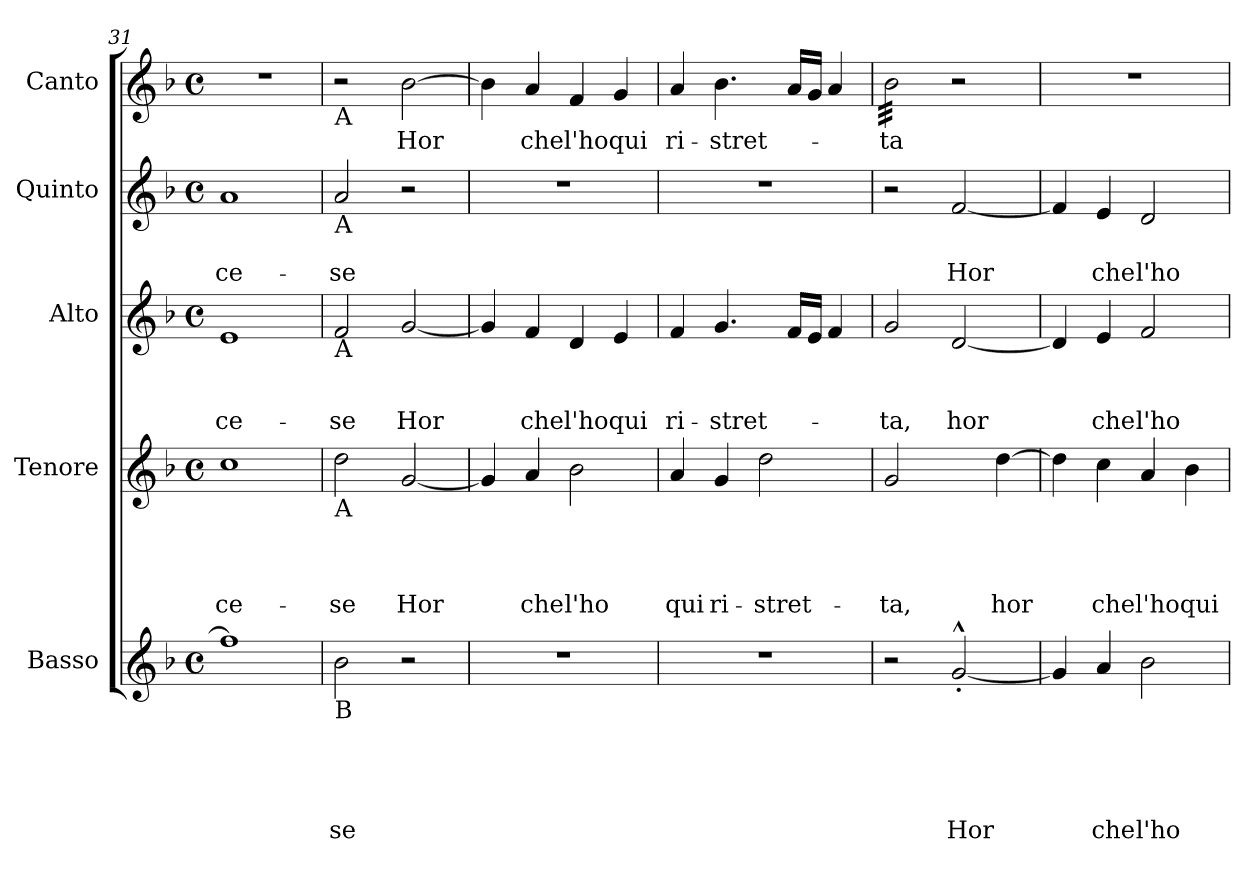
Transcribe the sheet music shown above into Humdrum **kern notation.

**kern	**text	**text	**text	**text	**text	**kern	**text	**text	**text	**text	**kern	**text	**text	**text	**kern	**text	**text	**kern	**text
*part5	*part5	*part5	*part5	*part5	*part5	*part4	*part4	*part4	*part4	*part4	*part3	*part3	*part3	*part3	*part2	*part2	*part2	*part1	*part1
*staff5	*staff5	*staff5	*staff5	*staff5	*staff5	*staff4	*staff4	*staff4	*staff4	*staff4	*staff3	*staff3	*staff3	*staff3	*staff2	*staff2	*staff2	*staff1	*staff1
*I"Basso	*	*	*	*	*	*I"Tenore	*	*	*	*	*I"Alto	*	*	*	*I"Quinto	*	*	*I"Canto	*
*clefG2	*	*	*	*	*	*clefG2	*	*	*	*	*clefG2	*	*	*	*clefG2	*	*	*clefG2	*
*k[b-]	*	*	*	*	*	*k[b-]	*	*	*	*	*k[b-]	*	*	*	*k[b-]	*	*	*k[b-]	*
*F:	*	*	*	*	*	*F:	*	*	*	*	*F:	*	*	*	*F:	*	*	*F:	*
*M4/4	*	*	*	*	*	*M4/4	*	*	*	*	*M4/4	*	*	*	*M4/4	*	*	*M4/4	*
*met(c)	*	*	*	*	*	*met(c)	*	*	*	*	*met(c)	*	*	*	*met(c)	*	*	*met(c)	*
=31	=31	=31	=31	=31	=31	=31	=31	=31	=31	=31	=31	=31	=31	=31	=31	=31	=31	=31	=31
!	!	!	!	!	!	!	!	!	!	!LO:LY:b	!	!	!	!LO:LY:b	!	!	!LO:LY:b	!	!
1ff]	.	.	.	.	.	1cc	.	.	.	-ce-	1e	.	.	-ce-	1a	.	-ce-	1r	.
!!LO:LB:g=z
=32	=32	=32	=32	=32	=32	=32	=32	=32	=32	=32	=32	=32	=32	=32	=32	=32	=32	=32	=32
!	!	!	!	!	!	!	!	!	!	!	!	!	!	!	!	!	!	!LO:TX:b:t=A	!
!	!	!	!	!	!	!	!	!	!	!	!	!	!	!	!LO:TX:b:t=A	!	!	!	!
!	!	!	!	!	!	!	!	!	!	!	!LO:TX:b:t=A	!	!	!	!	!	!	!	!
!	!	!	!	!	!	!LO:TX:b:t=A	!	!	!	!	!	!	!	!	!	!	!	!	!
!LO:TX:b:t=B	!	!	!	!	!	!	!	!	!	!	!	!	!	!	!	!	!	!	!
!	!	!	!	!	!LO:LY:b	!	!	!	!	!LO:LY:b	!	!	!	!LO:LY:b	!	!	!LO:LY:b	!	!
2b-\	.	.	.	.	-se	2dd\	.	.	.	-se	2f/	.	.	-se	2a/	.	-se	2r	.
!	!	!	!	!	!	!	!	!	!	!LO:LY:b	!	!	!	!LO:LY:b	!	!	!	!	!LO:LY:b
2r	.	.	.	.	.	[<2g/	.	.	.	Hor	[<2g/	.	.	Hor	2r	.	.	[>2b-\	Hor
=33	=33	=33	=33	=33	=33	=33	=33	=33	=33	=33	=33	=33	=33	=33	=33	=33	=33	=33	=33
1r	.	.	.	.	.	4g/]	.	.	.	.	4g/]	.	.	.	1r	.	.	4b-\]	.
!	!	!	!	!	!	!	!	!	!	!LO:LY:b	!	!	!	!LO:LY:b	!	!	!	!	!LO:LY:b
.	.	.	.	.	.	4a/	.	.	.	che	4f/	.	.	che	.	.	.	4a/	che
!	!	!	!	!	!	!	!	!	!	!LO:LY:b	!	!	!	!LO:LY:b	!	!	!	!	!LO:LY:b
.	.	.	.	.	.	2b-\	.	.	.	l'ho	4d/	.	.	l'ho	.	.	.	4f/	l'ho
!	!	!	!	!	!	!	!	!	!	!	!	!	!	!LO:LY:b	!	!	!	!	!LO:LY:b
.	.	.	.	.	.	.	.	.	.	.	4e/	.	.	qui	.	.	.	4g/	qui
=34	=34	=34	=34	=34	=34	=34	=34	=34	=34	=34	=34	=34	=34	=34	=34	=34	=34	=34	=34
!	!	!	!	!	!	!	!	!	!	!LO:LY:b	!	!	!	!LO:LY:b	!	!	!	!	!LO:LY:b
1r	.	.	.	.	.	4a/	.	.	.	qui	4f/	.	.	ri-	1r	.	.	4a/	ri-
!	!	!	!	!	!	!	!	!	!	!LO:LY:b	!	!	!	!LO:LY:b	!	!	!	!	!LO:LY:b
.	.	.	.	.	.	4g/	.	.	.	ri-	4.g/	.	.	-stret-	.	.	.	4.b-\	-stret-
!	!	!	!	!	!	!	!	!	!	!LO:LY:b	!	!	!	!	!	!	!	!	!
.	.	.	.	.	.	2dd\	.	.	.	-stret-	.	.	.	.	.	.	.	.	.
.	.	.	.	.	.	.	.	.	.	.	16f/LL	.	.	.	.	.	.	16a/LL	.
.	.	.	.	.	.	.	.	.	.	.	16e/JJ	.	.	.	.	.	.	16g/JJ	.
.	.	.	.	.	.	.	.	.	.	.	4f/	.	.	.	.	.	.	4a/	.
=35	=35	=35	=35	=35	=35	=35	=35	=35	=35	=35	=35	=35	=35	=35	=35	=35	=35	=35	=35
!	!	!	!	!	!	!	!	!	!	!LO:LY:b	!	!	!	!LO:LY:b	!	!	!	!	!LO:LY:b
*	*	*	*	*	*	*	*	*	*	*	*	*	*	*	*	*	*	*tremolo	*
2r	.	.	.	.	.	2g/	.	.	.	-ta,	2g/	.	.	-ta,	2r	.	.	32b-\LLL	-ta
.	.	.	.	.	.	.	.	.	.	.	.	.	.	.	.	.	.	32b-\	.
.	.	.	.	.	.	.	.	.	.	.	.	.	.	.	.	.	.	32b-\	.
.	.	.	.	.	.	.	.	.	.	.	.	.	.	.	.	.	.	32b-\	.
.	.	.	.	.	.	.	.	.	.	.	.	.	.	.	.	.	.	32b-\	.
.	.	.	.	.	.	.	.	.	.	.	.	.	.	.	.	.	.	32b-\	.
.	.	.	.	.	.	.	.	.	.	.	.	.	.	.	.	.	.	32b-\	.
.	.	.	.	.	.	.	.	.	.	.	.	.	.	.	.	.	.	32b-\	.
.	.	.	.	.	.	.	.	.	.	.	.	.	.	.	.	.	.	32b-\	.
.	.	.	.	.	.	.	.	.	.	.	.	.	.	.	.	.	.	32b-\	.
.	.	.	.	.	.	.	.	.	.	.	.	.	.	.	.	.	.	32b-\	.
.	.	.	.	.	.	.	.	.	.	.	.	.	.	.	.	.	.	32b-\	.
.	.	.	.	.	.	.	.	.	.	.	.	.	.	.	.	.	.	32b-\	.
.	.	.	.	.	.	.	.	.	.	.	.	.	.	.	.	.	.	32b-\	.
.	.	.	.	.	.	.	.	.	.	.	.	.	.	.	.	.	.	32b-\	.
.	.	.	.	.	.	.	.	.	.	.	.	.	.	.	.	.	.	32b-\JJJ	.
*	*	*	*	*	*	*	*	*	*	*	*	*	*	*	*	*	*	*Xtremolo	*
!	!	!	!	!	!LO:LY:b	!	!	!	!	!	!	!	!	!LO:LY:b	!	!	!LO:LY:b	!	!
[<2g^^<'</	.	.	.	.	Hor	4ryy	.	.	.	.	[<2d/	.	.	hor	[<2f/	.	Hor	2r	.
!	!	!	!	!	!	!	!	!	!	!LO:LY:b	!	!	!	!	!	!	!	!	!
.	.	.	.	.	.	[>4dd\	.	.	.	hor	.	.	.	.	.	.	.	.	.
=36	=36	=36	=36	=36	=36	=36	=36	=36	=36	=36	=36	=36	=36	=36	=36	=36	=36	=36	=36
4g/]	.	.	.	.	.	4dd\]	.	.	.	.	4d/]	.	.	.	4f/]	.	.	1r	.
!	!	!	!	!	!LO:LY:b	!	!	!	!	!LO:LY:b	!	!	!	!LO:LY:b	!	!	!LO:LY:b	!	!
4a/	.	.	.	.	che	4cc\	.	.	.	che	4e/	.	.	che	4e/	.	che	.	.
!	!	!	!	!	!LO:LY:b	!	!	!	!	!LO:LY:b	!	!	!	!LO:LY:b	!	!	!LO:LY:b	!	!
2b-\	.	.	.	.	l'ho	4a/	.	.	.	l'ho	2f/	.	.	l'ho	2d/	.	l'ho	.	.
!	!	!	!	!	!	!	!	!	!	!LO:LY:b	!	!	!	!	!	!	!	!	!
.	.	.	.	.	.	4b-\	.	.	.	qui	.	.	.	.	.	.	.	.	.
=	=	=	=	=	=	=	=	=	=	=	=	=	=	=	=	=	=	=	=
*-	*-	*-	*-	*-	*-	*-	*-	*-	*-	*-	*-	*-	*-	*-	*-	*-	*-	*-	*-
